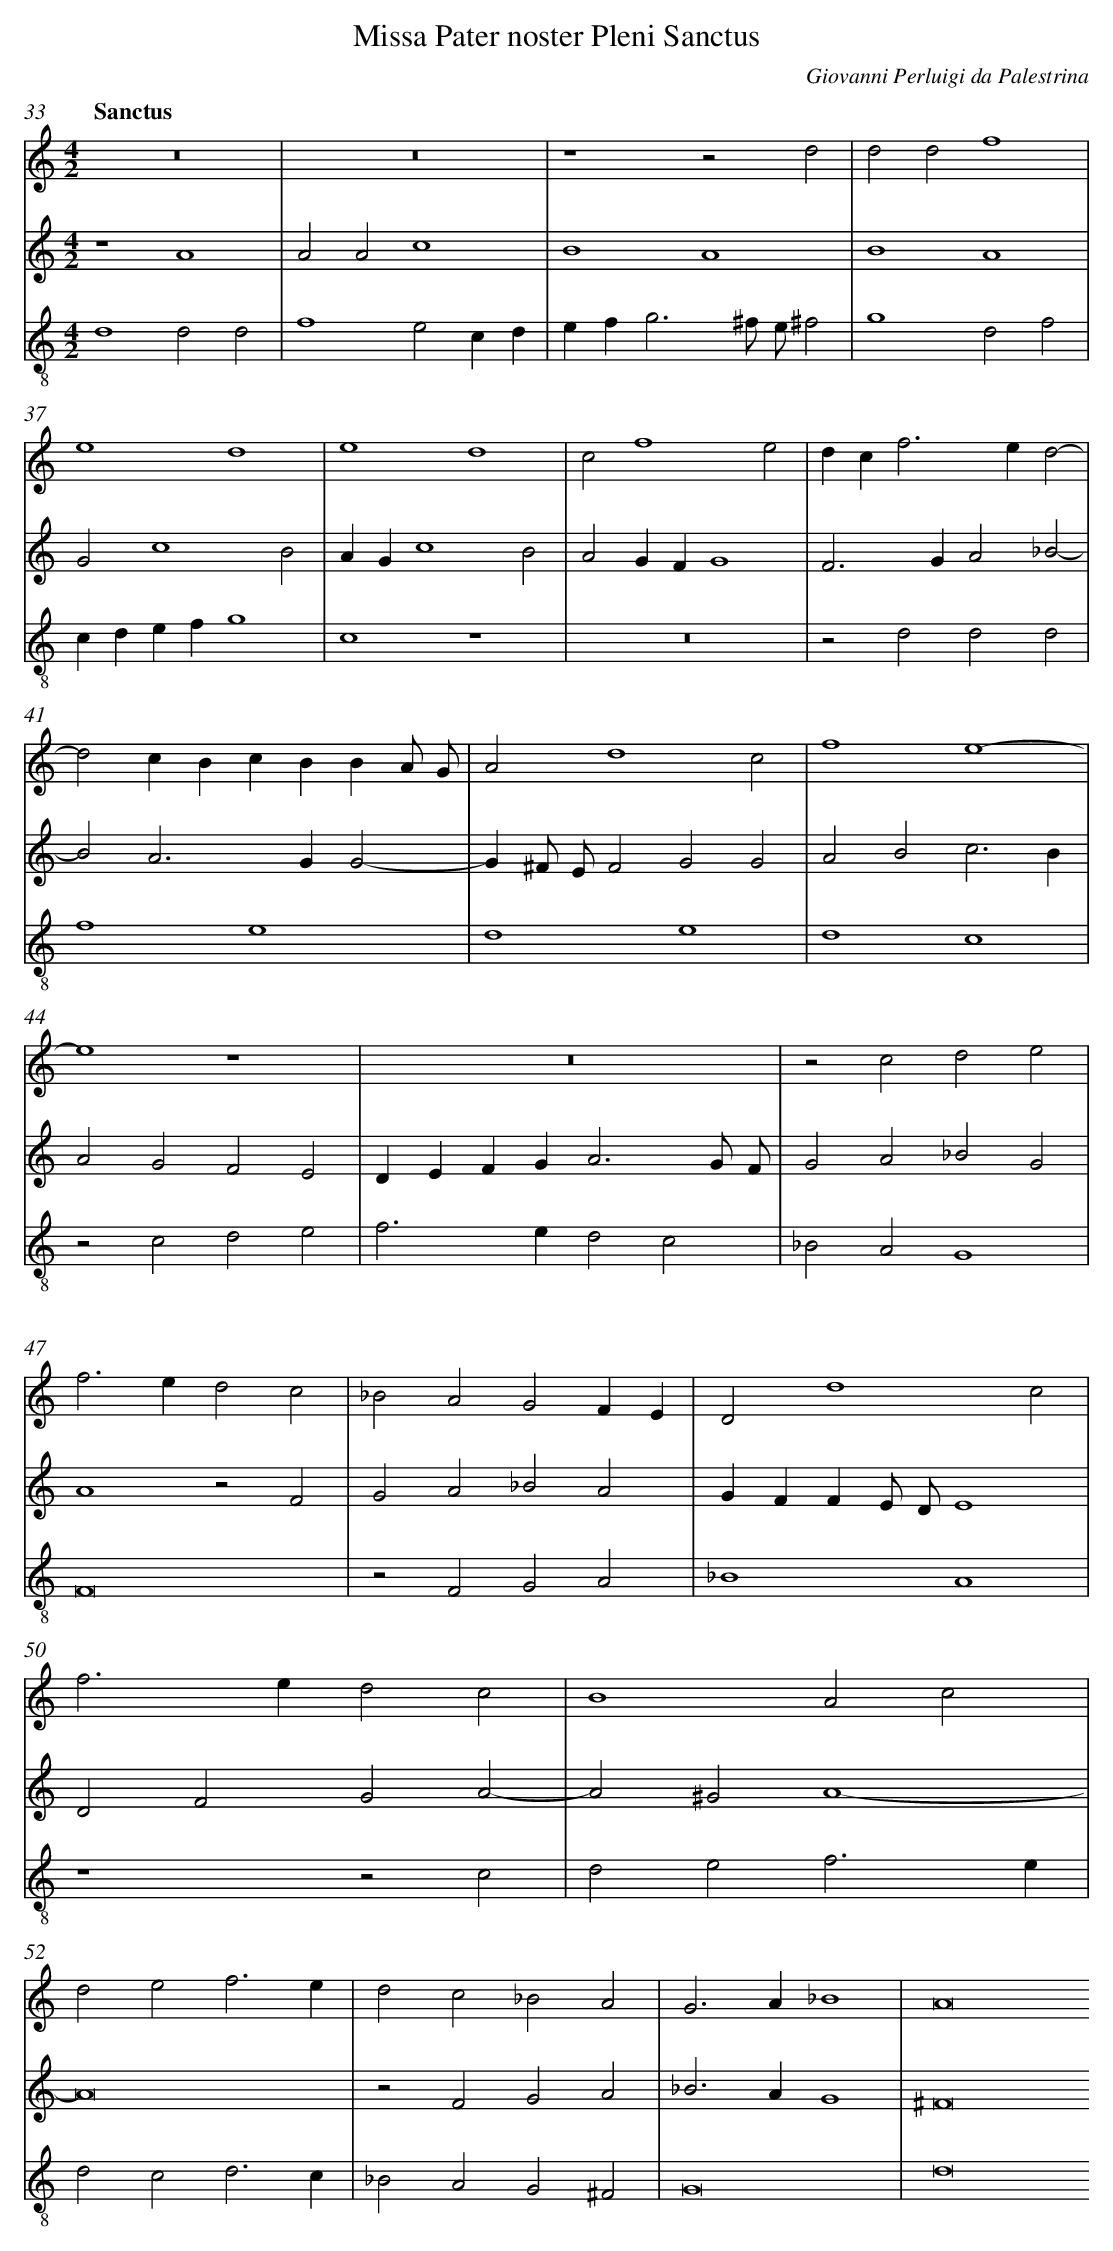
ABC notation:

X:1
T: Missa Pater noster Pleni Sanctus
C: Giovanni Perluigi da Palestrina
L: 1/4
M: 4/2
Q: "Sanctus"
V: 1 clef=treble
V: 2 clef=treble
V: 3 clef=treble-8
K: C
[V:1] z8 |
[V:2] z4A4 |
[V:3] d4d2d2 |
[V:1] z8 |
[V:2] A2A2c4 |
[V:3] f4e2cd |
[V:1] z4z2d2 |
[V:2] B4A4 |
[V:3] ef2<g2^f/ e/^f2 |
[V:1] d2d2f4 |
[V:2] B4A4 |
[V:3] g4d2f2 |
[V:1] e4d4 |
[V:2] G2c4B2 |
[V:3] cdefg4 |
[V:1] e4d4 |
[V:2] AGc4B2 |
[V:3] c4z4 |
[V:1] c2f4e2 |
[V:2] A2GFG4 |
[V:3] z8 |
[V:1] dc2<f2ed2- |
[V:2] F2>G2A2_B2- |
[V:3] z2d2d2d2 |
[V:1] d2cBcBBA/ G/ |
[V:2] B2A2>G2G2- |
[V:3] f4e4 |
[V:1] A2d4c2 |
[V:2] G^F/ E/F2G2G2 |
[V:3] d4e4 |
[V:1] f4e4- |
[V:2] A2B2c3B |
[V:3] d4c4 |
[V:1] e4z4 |
[V:2] A2G2F2E2 |
[V:3] z2c2d2e2 |
[V:1] z8 |
[V:2] DEFG2<A2G/ F/ |
[V:3] f2>e2d2c2 |
[V:1] z2c2d2e2 |
[V:2] G2A2_B2G2 |
[V:3] _B2A2G4 |
[V:1] f2>e2d2c2 |
[V:2] A4z2F2 |
[V:3] F8 |
[V:1] _B2A2G2FE |
[V:2] G2A2_B2A2 |
[V:3] z2F2G2A2 |
[V:1] D2d4c2 |
[V:2] GFFE/ D/E4 |
[V:3] _B4A4 |
[V:1] f2>e2d2c2 |
[V:2] D2F2G2A2- |
[V:3] z4z2c2 |
[V:1] B4A2c2 |
[V:2] A2^G2A4- |
[V:3] d2e2f3e |
[V:1] d2e2f3e |
[V:2] A8 |
[V:3] d2c2d3c |
[V:1] d2c2_B2A2 |
[V:2] z2F2G2A2 |
[V:3] _B2A2G2^F2 |
[V:1] G2>A2_B4 |
[V:2] _B2>A2G4 |
[V:3] G8 |
[V:1] A8
[V:2] ^F8
[V:3] d8
